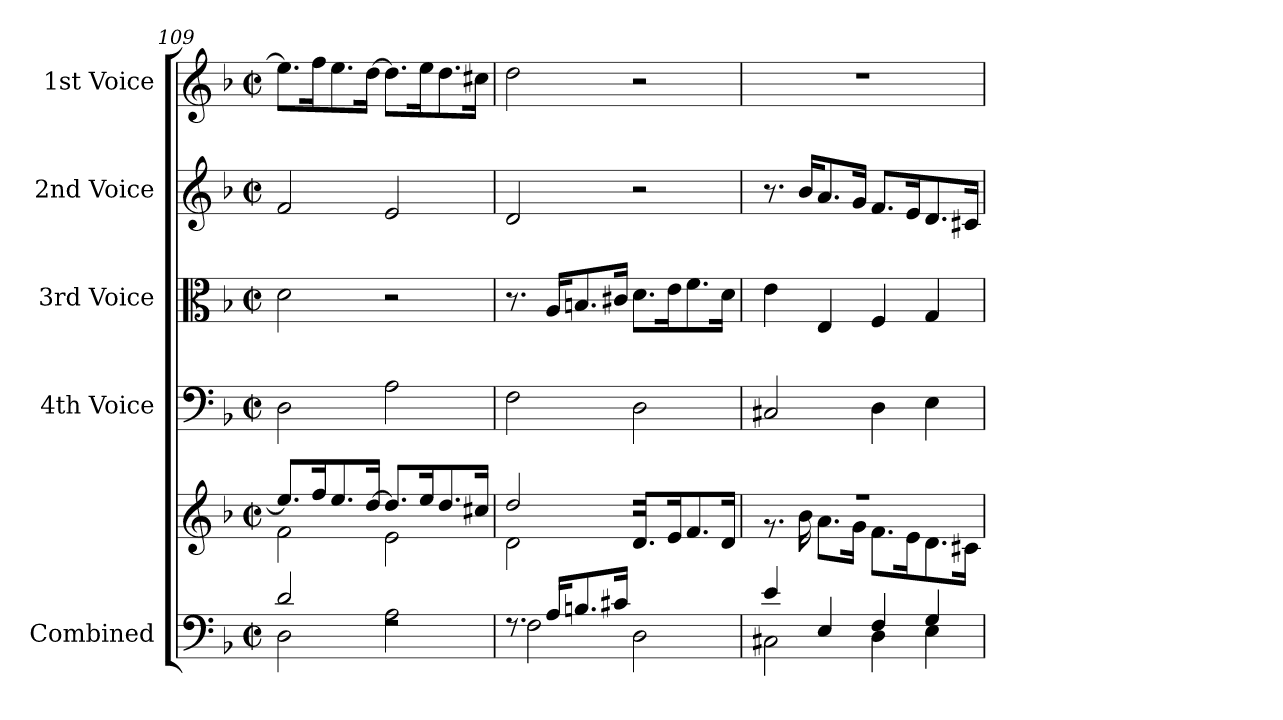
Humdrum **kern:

**kern	**kern	**kern	**kern	**kern	**kern
*part5	*part5	*part4	*part3	*part2	*part1
*staff6	*staff5	*staff4	*staff3	*staff2	*staff1
*I"Combined	*	*I"4th Voice	*I"3rd Voice	*I"2nd Voice	*I"1st Voice
!!LO:PB:g=z
*clefF4	*clefG2	*clefF4	*clefC3	*clefG2	*clefG2
*k[b-]	*k[b-]	*k[b-]	*k[b-]	*k[b-]	*k[b-]
*M2/2	*M2/2	*M2/2	*M2/2	*M2/2	*M2/2
*met(c|)	*met(c|)	*met(c|)	*met(c|)	*met(c|)	*met(c|)
=109	=109	=109	=109	=109	=109
*^	*^	*	*	*	*
2d/	2D\	8.ee/L]	2f\	2D\	2d\	2f/	8.ee\L]
.	.	16ff/K	.	.	.	.	16ff\K
.	.	8.ee/	.	.	.	.	8.ee\
.	.	[16dd/Jk	.	.	.	.	[16dd\Jk
2rF	2A\	8.dd/L]	2e\	2A\	2r	2e/	8.dd\L]
.	.	16ee/K	.	.	.	.	16ee\K
.	.	8.dd/	.	.	.	.	8.dd\
.	.	16cc#X/Jk	.	.	.	.	16cc#X\Jk
=110	=110	=110	=110	=110	=110	=110	=110
*	*	*	*^	*	*	*	*
8.rF	2F\	2dd/	2d\	2ryy	2F\	8.r	2d/	2dd\
16A/KL	.	.	.	.	.	16A/KL	.	.
8.Bn/	.	.	.	.	.	8.Bn/	.	.
16c#X/Jk	.	.	.	.	.	16c#X/Jk	.	.
2ryy	2D\	2r	2rdd	8.d/L	2D\	8.d\L	2r	2r
.	.	.	.	16e/K	.	16e\K	.	.
.	.	.	.	8.f/	.	8.f\	.	.
.	.	.	.	16d/Jk	.	16d\Jk	.	.
*	*	*	*v	*v	*	*	*	*
=111	=111	=111	=111	=111	=111	=111	=111
4e/	2C#X\	1r	8.r	2C#X/	4e\	8.r	1r
.	.	.	16b-\	.	.	16b-/KL	.
4E/	.	.	8.a\L	.	4E/	8.a/	.
.	.	.	16g\Jk	.	.	16g/Jk	.
4F/	4D\	.	8.f\L	4D\	4F/	8.f/L	.
.	.	.	16e\K	.	.	16e/K	.
4G/	4E\	.	8.d\	4E\	4G/	8.d/	.
.	.	.	16c#X\Jk	.	.	16c#X/Jk	.
*v	*v	*	*	*	*	*	*
*	*v	*v	*	*	*	*
=	=	=	=	=	=
*-	*-	*-	*-	*-	*-
